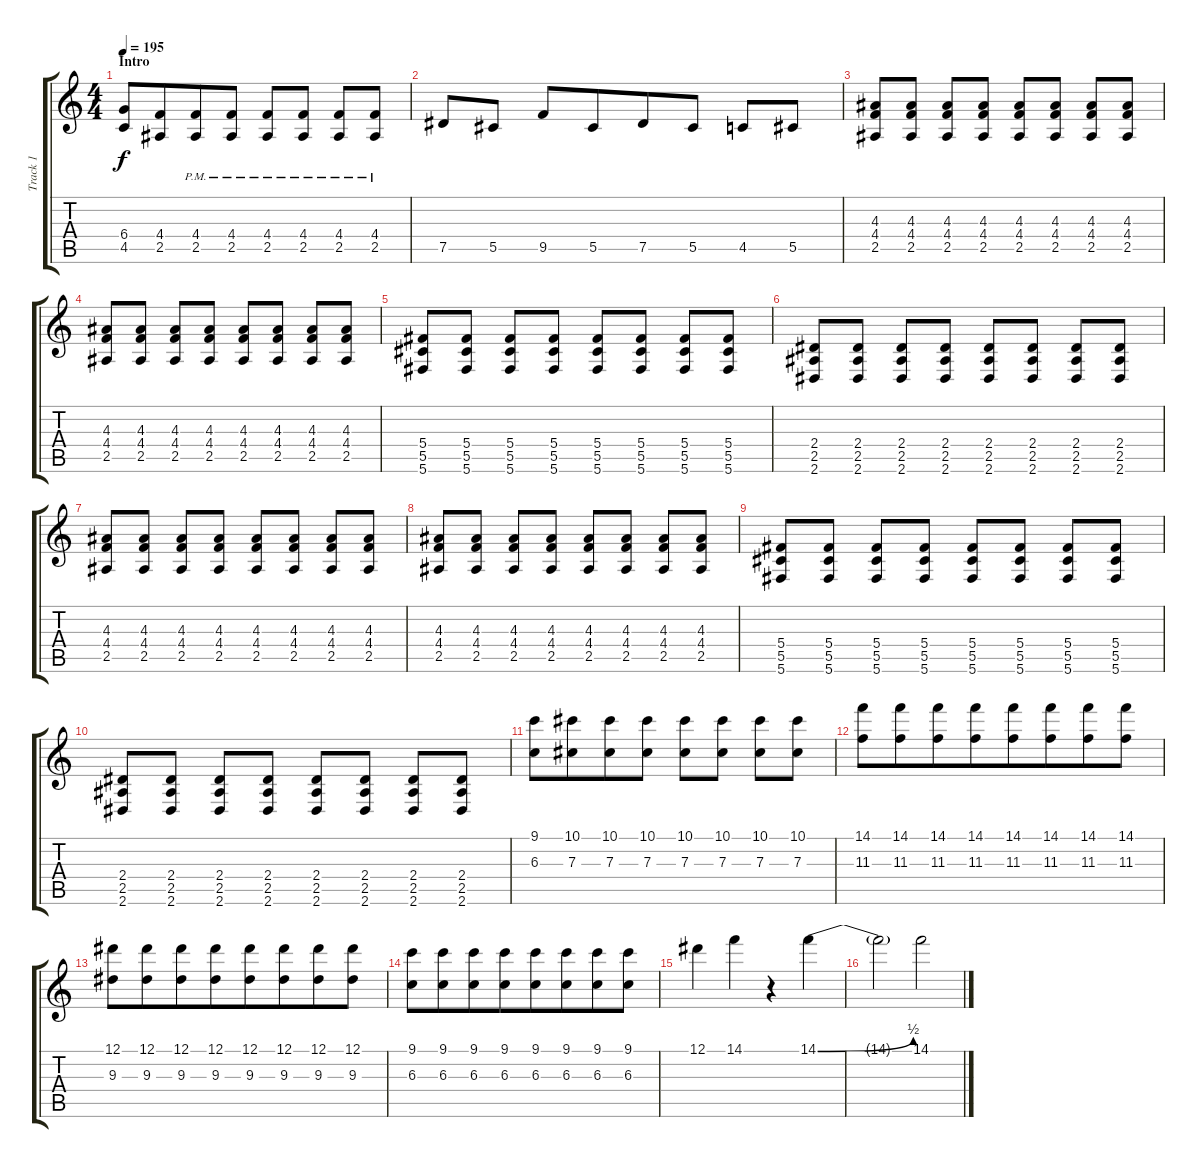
\track ("Track 1" "Track 1") {instrument acousticguitarnylon}
\staff {score tabs}
\tuning (Eb4 Bb3 Gb3 Db3 Ab2 Db2) {hide}
\ts (4 4)
\section ("" "Intro")
\tempo 195
\clef g2
\ks c
(6.4 4.5).8{dy f instrument acousticguitarnylon beam merge} (4.4 2.5).8{beam merge} (4.4{pm} 2.5{pm}).8 (4.4{pm} 2.5{pm}).8 (4.4{pm} 2.5{pm}).8{beam merge} (4.4{pm} 2.5{pm}).8 (4.4{pm} 2.5{pm}).8 (4.4{pm} 2.5{pm}).8 |
7.5.8 5.5.8 9.5.8 5.5.8{beam merge} 7.5.8 5.5.8 4.5.8{beam merge} 5.5.8 |
(4.3 4.4 2.5).8 (4.3 4.4 2.5).8 (4.3 4.4 2.5).8 (4.3 4.4 2.5).8 (4.3 4.4 2.5).8 (4.3 4.4 2.5).8 (4.3 4.4 2.5).8{beam merge} (4.3 4.4 2.5).8 |
(4.3 4.4 2.5).8 (4.3 4.4 2.5).8 (4.3 4.4 2.5).8 (4.3 4.4 2.5).8 (4.3 4.4 2.5).8 (4.3 4.4 2.5).8 (4.3 4.4 2.5).8{beam merge} (4.3 4.4 2.5).8 |
(5.4 5.5 5.6).8 (5.4 5.5 5.6).8 (5.4 5.5 5.6).8 (5.4 5.5 5.6).8 (5.4 5.5 5.6).8 (5.4 5.5 5.6).8 (5.4 5.5 5.6).8{beam merge} (5.4 5.5 5.6).8 |
(2.4 2.5 2.6).8 (2.4 2.5 2.6).8 (2.4 2.5 2.6).8 (2.4 2.5 2.6).8 (2.4 2.5 2.6).8 (2.4 2.5 2.6).8 (2.4 2.5 2.6).8{beam merge} (2.4 2.5 2.6).8 |
(4.3 4.4 2.5).8 (4.3 4.4 2.5).8 (4.3 4.4 2.5).8 (4.3 4.4 2.5).8 (4.3 4.4 2.5).8 (4.3 4.4 2.5).8 (4.3 4.4 2.5).8{beam merge} (4.3 4.4 2.5).8 |
(4.3 4.4 2.5).8 (4.3 4.4 2.5).8 (4.3 4.4 2.5).8 (4.3 4.4 2.5).8 (4.3 4.4 2.5).8 (4.3 4.4 2.5).8 (4.3 4.4 2.5).8{beam merge} (4.3 4.4 2.5).8 |
(5.4 5.5 5.6).8 (5.4 5.5 5.6).8 (5.4 5.5 5.6).8 (5.4 5.5 5.6).8 (5.4 5.5 5.6).8 (5.4 5.5 5.6).8 (5.4 5.5 5.6).8{beam merge} (5.4 5.5 5.6).8 |
(2.4 2.5 2.6).8 (2.4 2.5 2.6).8 (2.4 2.5 2.6).8 (2.4 2.5 2.6).8 (2.4 2.5 2.6).8 (2.4 2.5 2.6).8 (2.4 2.5 2.6).8{beam merge} (2.4 2.5 2.6).8 |
(9.1 6.3).8{beam merge} (10.1 7.3).8{beam merge} (10.1 7.3).8{beam merge} (10.1 7.3).8 (10.1 7.3).8{beam merge} (10.1 7.3).8 (10.1 7.3).8 (10.1 7.3).8 |
(14.1 11.3).8 (14.1 11.3).8{beam merge} (14.1 11.3).8{beam merge} (14.1 11.3).8{beam merge} (14.1 11.3).8{beam merge} (14.1 11.3).8{beam merge} (14.1 11.3).8 (14.1 11.3).8 |
(12.1 9.3).8 (12.1 9.3).8{beam merge} (12.1 9.3).8{beam merge} (12.1 9.3).8{beam merge} (12.1 9.3).8{beam merge} (12.1 9.3).8{beam merge} (12.1 9.3).8 (12.1 9.3).8 |
(9.1 6.3).8 (9.1 6.3).8{beam merge} (9.1 6.3).8{beam merge} (9.1 6.3).8{beam merge} (9.1 6.3).8{beam merge} (9.1 6.3).8{beam merge} (9.1 6.3).8 (9.1 6.3).8 |
12.1.4{beam merge} 14.1.4 r.4 14.1{be (bend 0 0 60 2)}.4 |
14.1{t}.2{beam merge} 14.1.2
